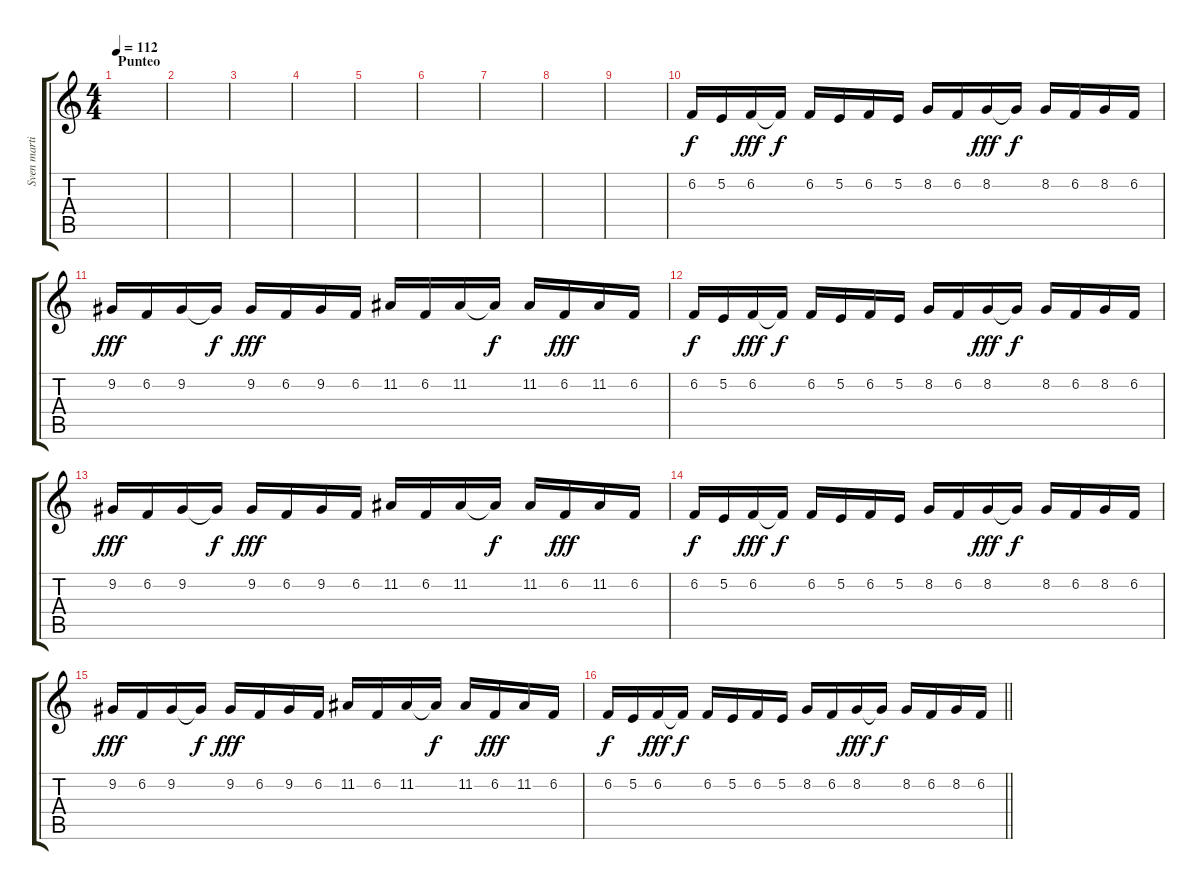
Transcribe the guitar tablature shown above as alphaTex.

\track ("Sven martin (left hand)" "Sven marti") {instrument panflute}
\staff {score tabs}
\tuning (E4 B3 G3 D3 A2 E2) {hide}
\ts (4 4)
\section ("" "Punteo")
\tempo 112
\clef g2
\ks c
|
|
|
|
|
|
|
|
|
6.2.16{dy f volume 7} 5.2.16 6.2.16{dy fff} 6.2{t}.16{dy f} 6.2.16 5.2.16 6.2.16 5.2.16 8.2.16 6.2.16 8.2.16{dy fff} 8.2{t}.16{dy f} 8.2.16 6.2.16 8.2.16 6.2.16 |
9.2.16{dy fff} 6.2.16 9.2.16 9.2{t}.16{dy f} 9.2.16{dy fff} 6.2.16 9.2.16 6.2.16 11.2.16 6.2.16 11.2.16 11.2{t}.16{dy f} 11.2.16 6.2.16{dy fff} 11.2.16 6.2.16 |
6.2.16{dy f} 5.2.16 6.2.16{dy fff} 6.2{t}.16{dy f} 6.2.16 5.2.16 6.2.16 5.2.16 8.2.16 6.2.16 8.2.16{dy fff} 8.2{t}.16{dy f} 8.2.16 6.2.16 8.2.16 6.2.16 |
9.2.16{dy fff} 6.2.16 9.2.16 9.2{t}.16{dy f} 9.2.16{dy fff} 6.2.16 9.2.16 6.2.16 11.2.16 6.2.16 11.2.16 11.2{t}.16{dy f} 11.2.16 6.2.16{dy fff} 11.2.16 6.2.16 |
6.2.16{dy f volume 7} 5.2.16 6.2.16{dy fff} 6.2{t}.16{dy f} 6.2.16 5.2.16 6.2.16 5.2.16 8.2.16 6.2.16 8.2.16{dy fff} 8.2{t}.16{dy f} 8.2.16 6.2.16 8.2.16 6.2.16 |
9.2.16{dy fff} 6.2.16 9.2.16 9.2{t}.16{dy f} 9.2.16{dy fff} 6.2.16 9.2.16 6.2.16 11.2.16 6.2.16 11.2.16 11.2{t}.16{dy f} 11.2.16 6.2.16{dy fff} 11.2.16 6.2.16 |
\barLineRight lightlight
6.2.16{dy f} 5.2.16 6.2.16{dy fff} 6.2{t}.16{dy f} 6.2.16 5.2.16 6.2.16 5.2.16 8.2.16 6.2.16 8.2.16{dy fff} 8.2{t}.16{dy f} 8.2.16 6.2.16 8.2.16 6.2.16
